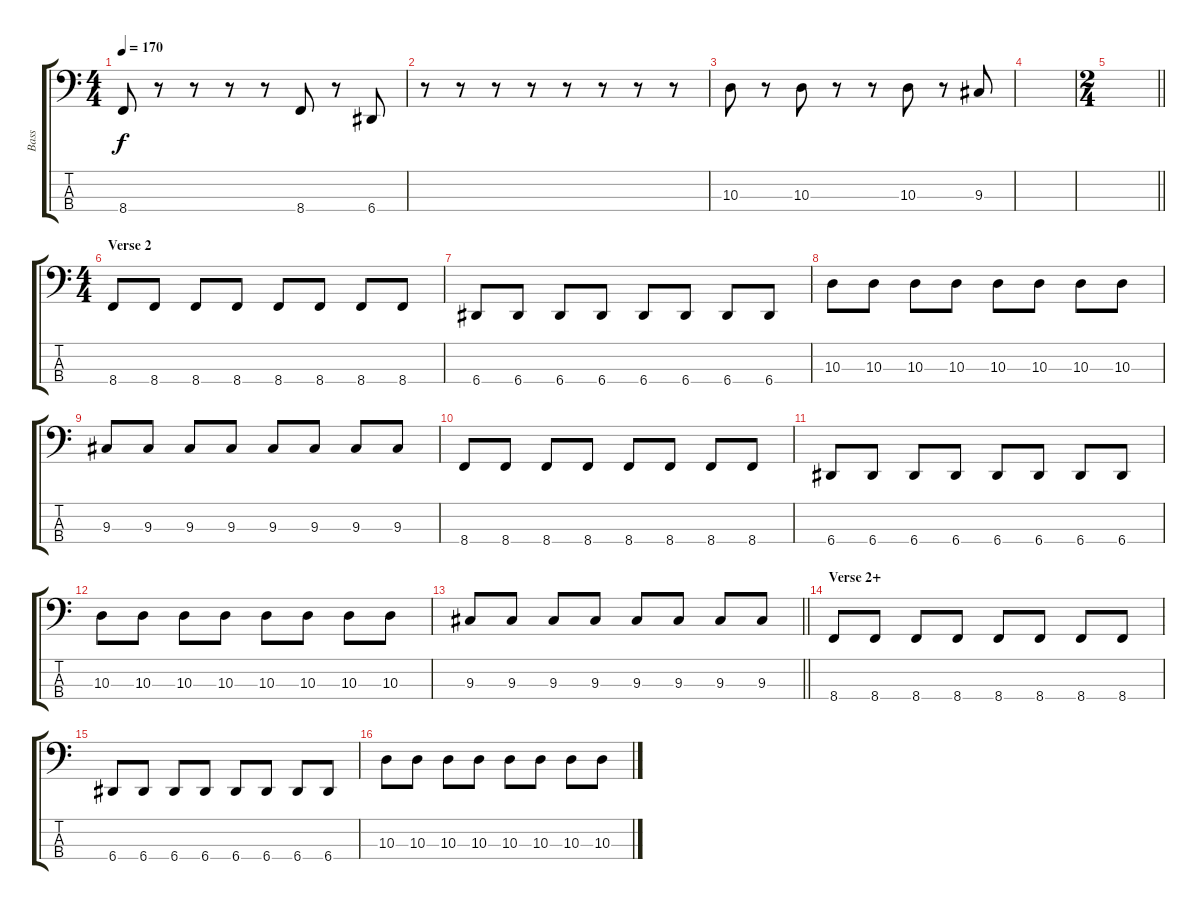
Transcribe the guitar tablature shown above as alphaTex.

\track ("Bass" "Bass") {instrument electricbassfinger}
\staff {score tabs}
\tuning (D2 A1 E1 A0) {hide}
\ts (4 4)
\tempo 170
\clef f4
\ks c
8.4.8{dy f} r.8 r.8 r.8 r.8 8.4.8 r.8 6.4.8 |
r.8 r.8 r.8 r.8 r.8 r.8 r.8 r.8 |
10.3.8 r.8 10.3.8 r.8 r.8 10.3.8 r.8 9.3.8 |
|
\ts (2 4)
\barLineRight lightlight
|
\ts (4 4)
\section ("" "Verse 2")
8.4.8 8.4.8 8.4.8 8.4.8 8.4.8 8.4.8 8.4.8 8.4.8 |
6.4.8 6.4.8 6.4.8 6.4.8 6.4.8 6.4.8 6.4.8 6.4.8 |
10.3.8 10.3.8 10.3.8 10.3.8 10.3.8 10.3.8 10.3.8 10.3.8 |
9.3.8 9.3.8 9.3.8 9.3.8 9.3.8 9.3.8 9.3.8 9.3.8 |
8.4.8 8.4.8 8.4.8 8.4.8 8.4.8 8.4.8 8.4.8 8.4.8 |
6.4.8 6.4.8 6.4.8 6.4.8 6.4.8 6.4.8 6.4.8 6.4.8 |
10.3.8 10.3.8 10.3.8 10.3.8 10.3.8 10.3.8 10.3.8 10.3.8 |
\barLineRight lightlight
9.3.8 9.3.8 9.3.8 9.3.8 9.3.8 9.3.8 9.3.8 9.3.8 |
\section ("" "Verse 2+")
8.4.8 8.4.8 8.4.8 8.4.8 8.4.8 8.4.8 8.4.8 8.4.8 |
6.4.8 6.4.8 6.4.8 6.4.8 6.4.8 6.4.8 6.4.8 6.4.8 |
10.3.8 10.3.8 10.3.8 10.3.8 10.3.8 10.3.8 10.3.8 10.3.8
